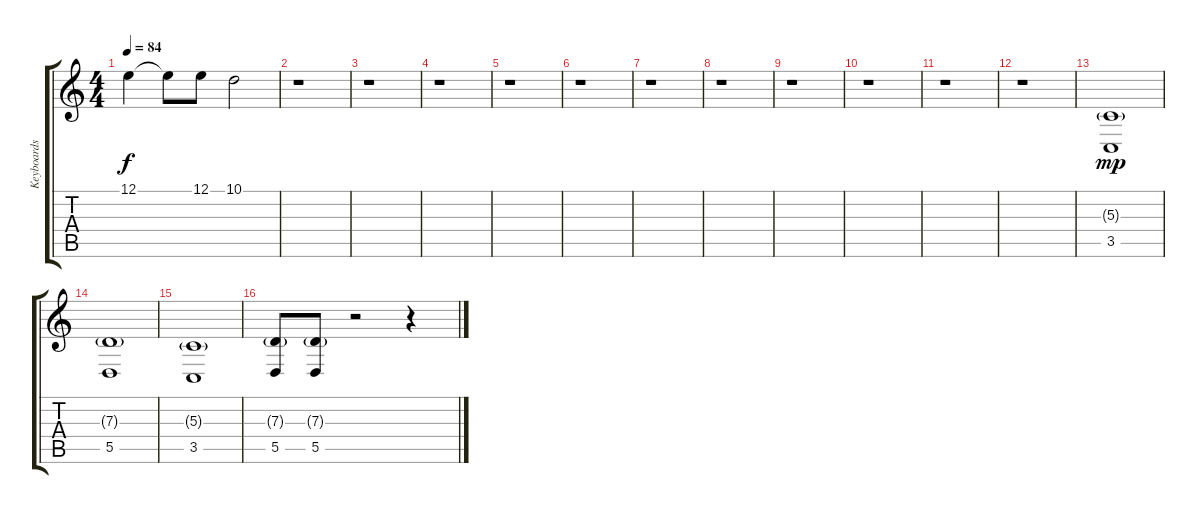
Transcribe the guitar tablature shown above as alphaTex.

\track ("Keyboards" "Keyboards") {instrument stringensemble1}
\staff {score tabs}
\tuning (E4 B3 G3 D3 A2 E2) {hide}
\ts (4 4)
\tempo 84
\clef g2
\ks c
12.1.4{dy f} 12.1{t}.8 12.1.8 10.1.2 |
r.1 |
r.1 |
r.1 |
r.1 |
r.1 |
r.1 |
r.1 |
r.1 |
r.1 |
r.1 |
r.1 |
(5.3{g} 3.5).1{dy mp} |
(7.3{g} 5.5).1 |
(5.3{g} 3.5).1 |
(7.3{g} 5.5).8 (7.3{g} 5.5).8 r.2 r.4
